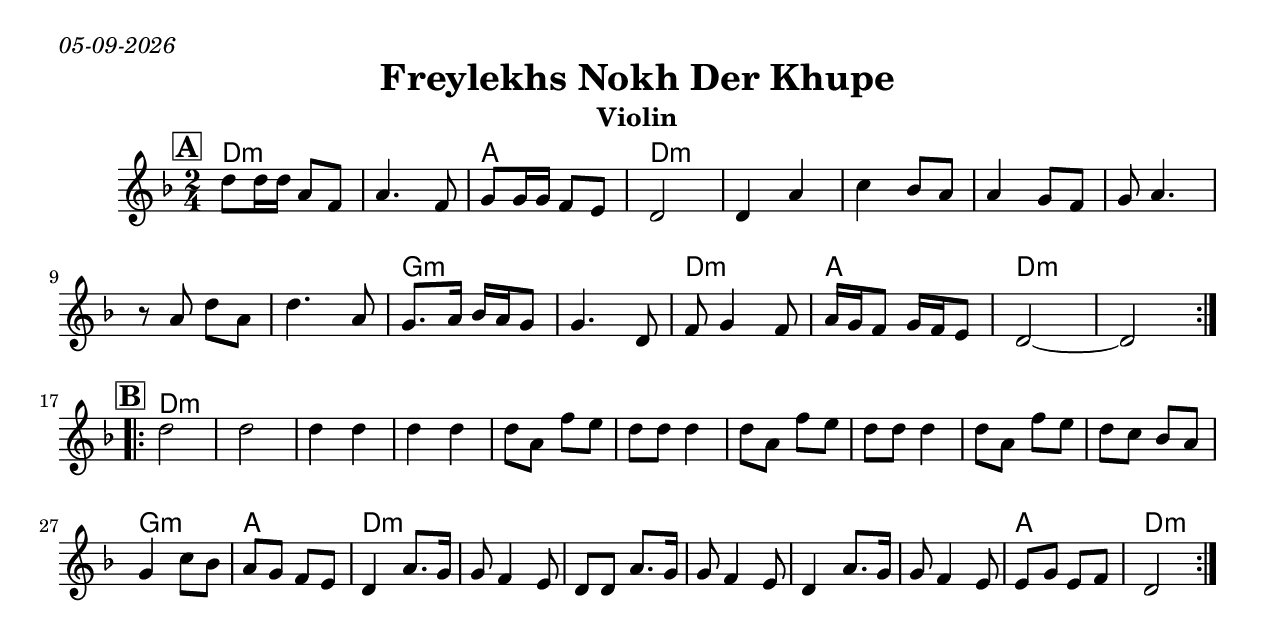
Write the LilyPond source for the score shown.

\version "2.24.0"
\include "english.ly"
%\pointAndClickOff
\paper{
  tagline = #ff
  print-all-headers = ##t
  #(set-paper-size "letter")
}
date = #(strftime "%d-%m-%Y" (localtime (current-time)))

\markup{ \italic{ \date }  }

%\markup{ Got something to say? }

global = {
  \clef treble
  \key d \minor
  \time 2/4
  \set Score.rehearsalMarkFormatter = #format-mark-box-alphabet
}

%#################################### Melody ########################
%melody =  \transpose c d \relative c' {  %transpose for clarinet
melody = \relative c'' {
  \global
  %\partial 4 g4    %lead in notes
  \repeat volta 2{
    \mark \default
    d8 d16 d a8 f
    a4. f8|
    g8 g16 g f8 e||
    d2

    d4 a'
    c4 bf8 a
    a4 g8 f
    g8 a4.

    r8 a d a
    d4. a8
    g8. a16 bf a g8|
    g4. d8 f8 g4 f8
    a16 g f8 g16 f e8 d2~
    d2
  }
  \break

  \repeat volta 2{
    \mark \default
    d'2
    d2
    d4 d
    d4 d

    d8 a f' e
    d8 d d4
    d8 a f' e
    d8 d d4

    d8 a f' e
    d8 c bf a
    g4 c8 bf|
    a8 g f e

    d4 a'8. g16
    g8 f4 e8
    d8 d a'8. g16
    g8 f4 e8

    d4 a'8. g16|
    g8 f4 e8
    e8 g e f
    d2


  }

}
%################################# Lyrics #####################
%{
\addlyrics{
  \set stanza = #"1. "
}
%}

%################################# Chords #######################
harmonies = \chordmode {
  d2*2:m
  a2
  d2*7:m
  g2*2:m
  d2:m
  a2
  d2*2:m
  %B
  d2*10:m
  g2:m
  a2
  d2*6:m
  a2
  d2:m
}

\score {
  % transpose score below
  %\transpose d a
  <<
    \new ChordNames {
      \set chordChanges = ##f
      \harmonies
    }
    \new Staff   \melody
  >>
  \header{
    title= "Freylekhs Nokh Der Khupe"
    subtitle=""
    composer= ""
    instrument = "Violin"
    arranger= ""
  }
  \midi{\tempo 4 = 120}
  \layout{indent = 1.0\cm}
}

%{
\markup{~~~~~~~~~~~~~~~~~~~~~~~~~~~~~~~~~~~~~~~~~~~~~~~~~~~~~~~~~~~~~~~~~~~~~~~~~~~~~~~~~~~~~~~~ }
\markup{}
\markup{}

% more verses:
\markup{}
\markup {
  \font-size #2
  \fill-line {
    \hspace #0.1 % distance from left margin
    \column {
      \line { "1."
\column {
 ""
}
      }
      \hspace #0.2 % vertical distance between verses
      \line { "2."
\column {
""
}
      }
    }
    \hspace #0.1  % horiz. distance between columns
    \column {
      \line { "3."
\column {
 ""
}
      }
      \hspace #0.2 % distance between verses
      \line { "4."
\column {
""
}
      }
    }
    \hspace #0.1 % distance to right margin
  }
}

%}